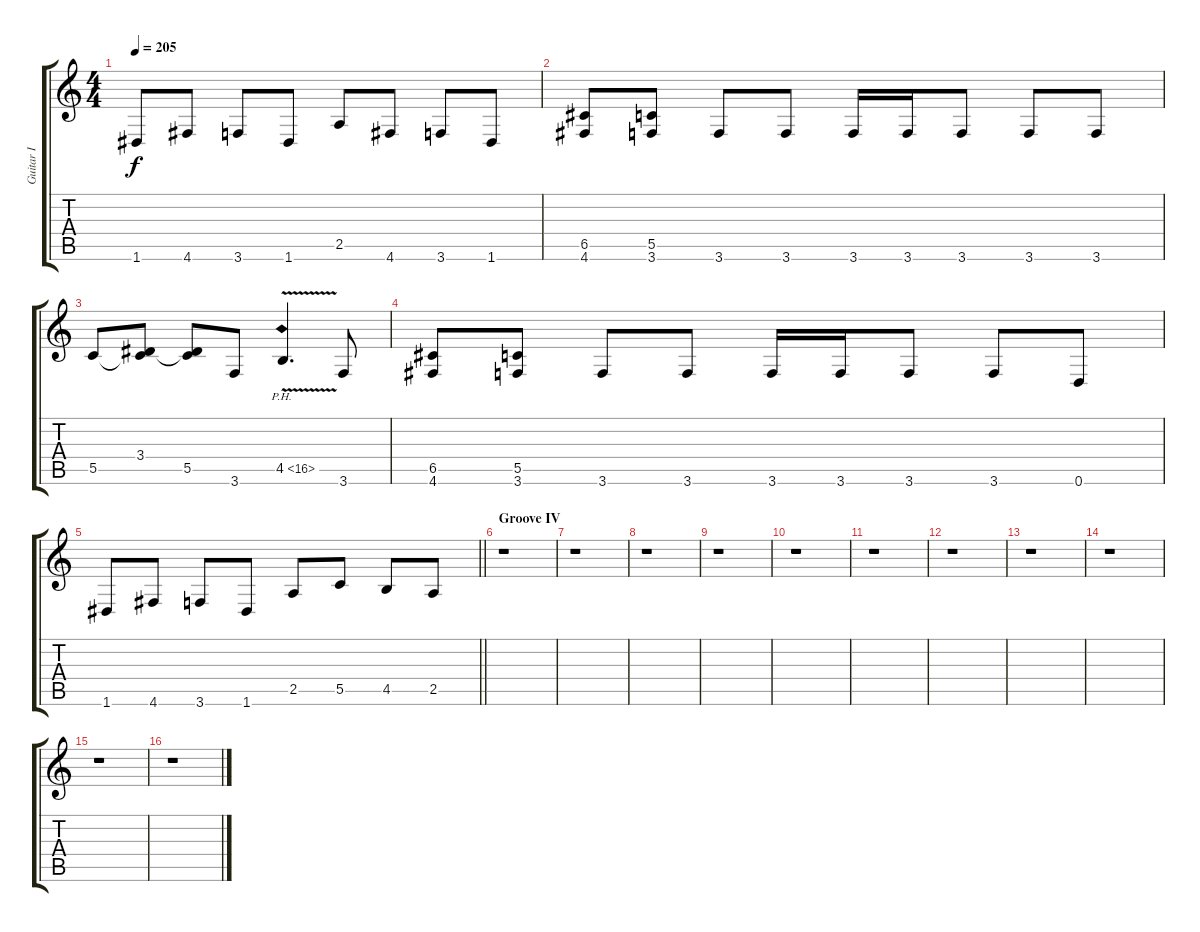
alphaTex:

\track ("Guitar I" "Guitar I") {instrument distortionguitar}
\staff {score tabs}
\tuning (D4 A3 F3 C3 G2 D2) {hide}
\ts (4 4)
\tempo 205
\clef g2
\ks c
1.6.8{dy f} 4.6.8 3.6.8 1.6.8 2.5.8 4.6.8 3.6.8 1.6.8 |
(6.5 4.6).8 (5.5 3.6).8 3.6.8 3.6.8 3.6.16 3.6.16 3.6.8 3.6.8 3.6.8 |
5.5.8 (3.4 5.5{t}).8 (3.4{t} 5.5).8 3.6.8 4.5{ph 12 v}.4{d} 3.6.8 |
(6.5 4.6).8 (5.5 3.6).8 3.6.8 3.6.8 3.6.16 3.6.16 3.6.8 3.6.8 0.6.8 |
\barLineRight lightlight
1.6.8 4.6.8 3.6.8 1.6.8 2.5.8 5.5.8 4.5.8 2.5.8 |
\section ("" "Groove IV")
r.1 |
r.1 |
r.1 |
r.1 |
r.1 |
r.1 |
r.1 |
r.1 |
r.1 |
r.1 |
r.1
